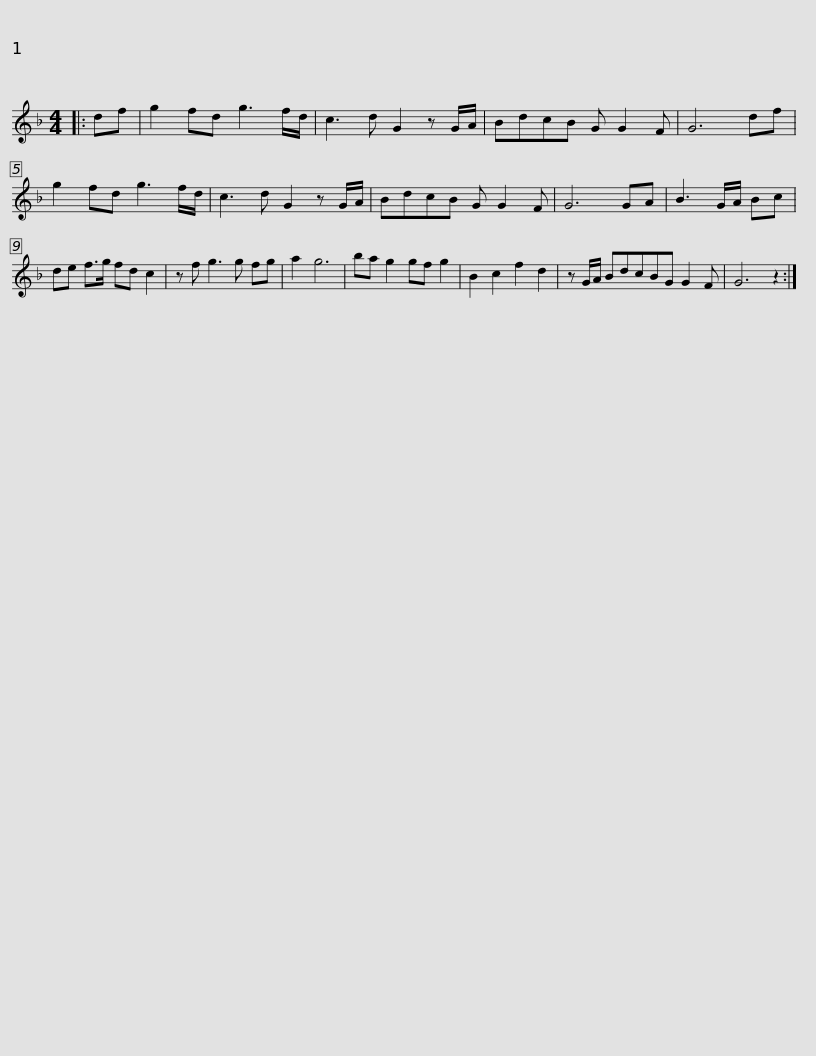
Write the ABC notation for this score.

X:1
L:1/8
M:4/4
I:linebreak $
K:F
V:1 treble
V:1
|: df | g2 fd g3 f/d/ | c3 d G2 z G/A/ | BdcB G G2 F | G6 df | %5
 g2 fd g3 f/d/ | c3 d G2 z G/A/ |$ BdcB G G2 F | G6 GA | B3 G/A/ Bc | %10
 de f>g fd c2 | z f g3 g fg | a2 g6 | ba g2 gf g2 |$ B2 c2 f2 d2 | %15
 z G/A/ BdcBG G2 F | G6 z2 :| %17
